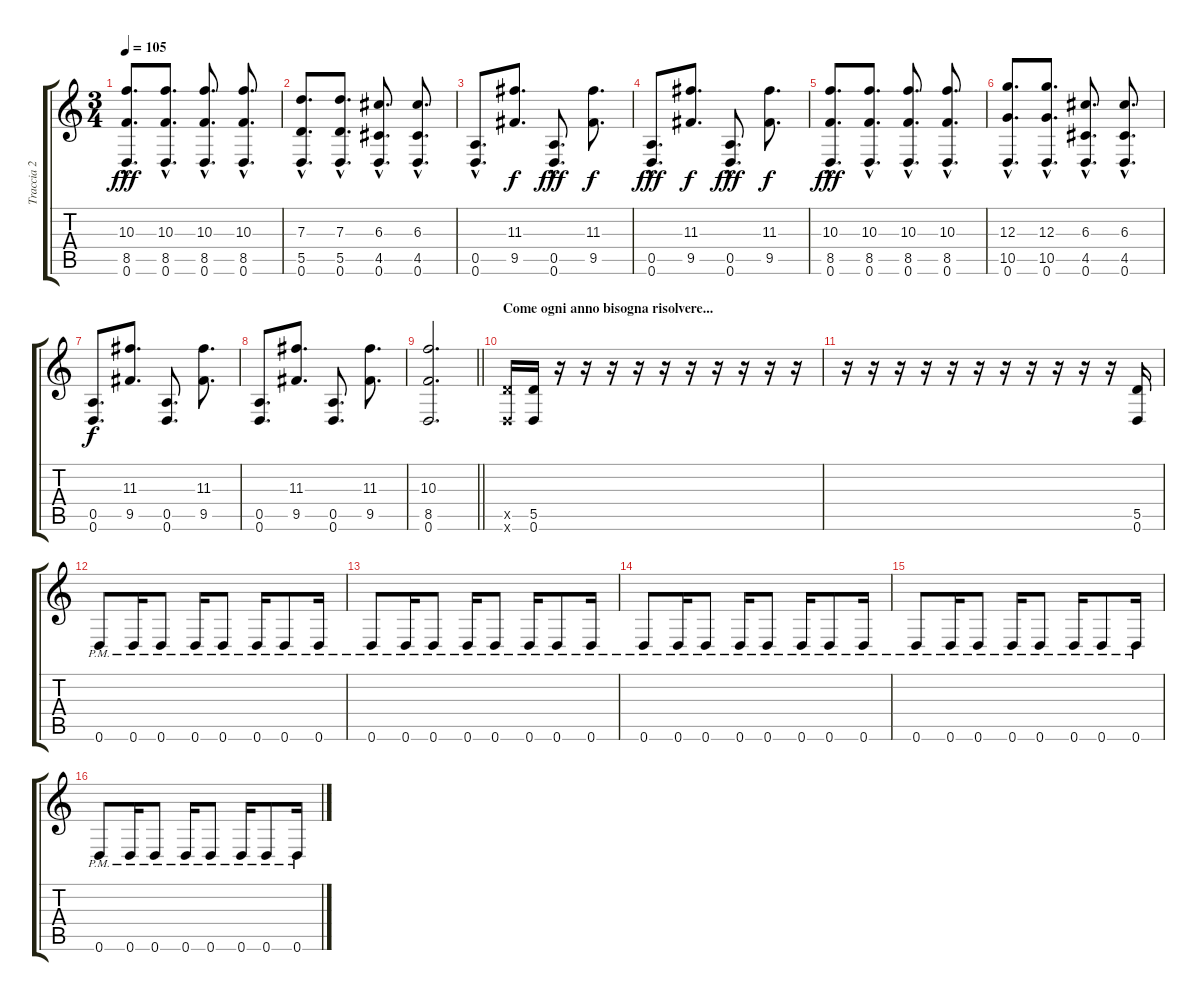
\track ("Traccia 2" "Traccia 2") {instrument overdrivenguitar}
\staff {score tabs}
\tuning (E4 B3 G3 D3 A2 D2) {hide}
\ts (3 4)
\tempo 105
\clef g2
\ks c
(10.3 8.5{hac} 0.6{hac}).8{d dy fff} (10.3 8.5{hac} 0.6{hac}).8{d} (10.3 8.5{hac} 0.6{hac}).8{d} (10.3 8.5{hac} 0.6{hac}).8{d} |
(7.3 5.5{hac} 0.6{hac}).8{d} (7.3 5.5{hac} 0.6{hac}).8{d} (6.3 4.5{hac} 0.6{hac}).8{d} (6.3 4.5{hac} 0.6{hac}).8{d} |
(0.5{hac} 0.6{hac}).8{d} (11.3 9.5).8{d dy f} (0.5{hac} 0.6{hac}).8{d dy fff} (11.3 9.5).8{d dy f} |
(0.5{hac} 0.6{hac}).8{d dy fff} (11.3 9.5).8{d dy f} (0.5{hac} 0.6{hac}).8{d dy fff} (11.3 9.5).8{d dy f} |
(10.3 8.5{hac} 0.6{hac}).8{d dy fff} (10.3{hac} 8.5 0.6{hac}).8{d} (10.3{hac} 8.5{hac} 0.6).8{d} (10.3{hac} 8.5{hac} 0.6{hac}).8{d} |
(12.3 10.5{hac} 0.6{hac}).8{d} (12.3 10.5{hac} 0.6{hac}).8{d} (6.3 4.5{hac} 0.6{hac}).8{d} (6.3 4.5{hac} 0.6{hac}).8{d} |
(0.5 0.6).8{d dy f} (11.3 9.5).8{d} (0.5 0.6).8{d} (11.3 9.5).8{d} |
(0.5 0.6).8{d} (11.3 9.5).8{d} (0.5 0.6).8{d} (11.3 9.5).8{d} |
\barLineRight lightlight
(10.3 8.5 0.6).2{d} |
\section ("" "Come ogni anno bisogna risolvere...")
(5.5{x} 0.6{x}).16 (5.5 0.6).16 r.16 r.16 r.16 r.16 r.16 r.16 r.16 r.16 r.16 r.16 |
r.16 r.16 r.16 r.16 r.16 r.16 r.16 r.16 r.16 r.16 r.16 (5.5 0.6).16 |
0.6{pm}.8 0.6{pm}.16 0.6{pm}.8 0.6{pm}.16 0.6{pm}.8 0.6{pm}.16 0.6{pm}.8 0.6{pm}.16 |
0.6{pm}.8 0.6{pm}.16 0.6{pm}.8 0.6{pm}.16 0.6{pm}.8 0.6{pm}.16 0.6{pm}.8 0.6{pm}.16 |
0.6{pm}.8 0.6{pm}.16 0.6{pm}.8 0.6{pm}.16 0.6{pm}.8 0.6{pm}.16 0.6{pm}.8 0.6{pm}.16 |
0.6{pm}.8 0.6{pm}.16 0.6{pm}.8 0.6{pm}.16 0.6{pm}.8 0.6{pm}.16 0.6{pm}.8 0.6{pm}.16 |
0.6{pm}.8 0.6{pm}.16 0.6{pm}.8 0.6{pm}.16 0.6{pm}.8 0.6{pm}.16 0.6{pm}.8 0.6{pm}.16
